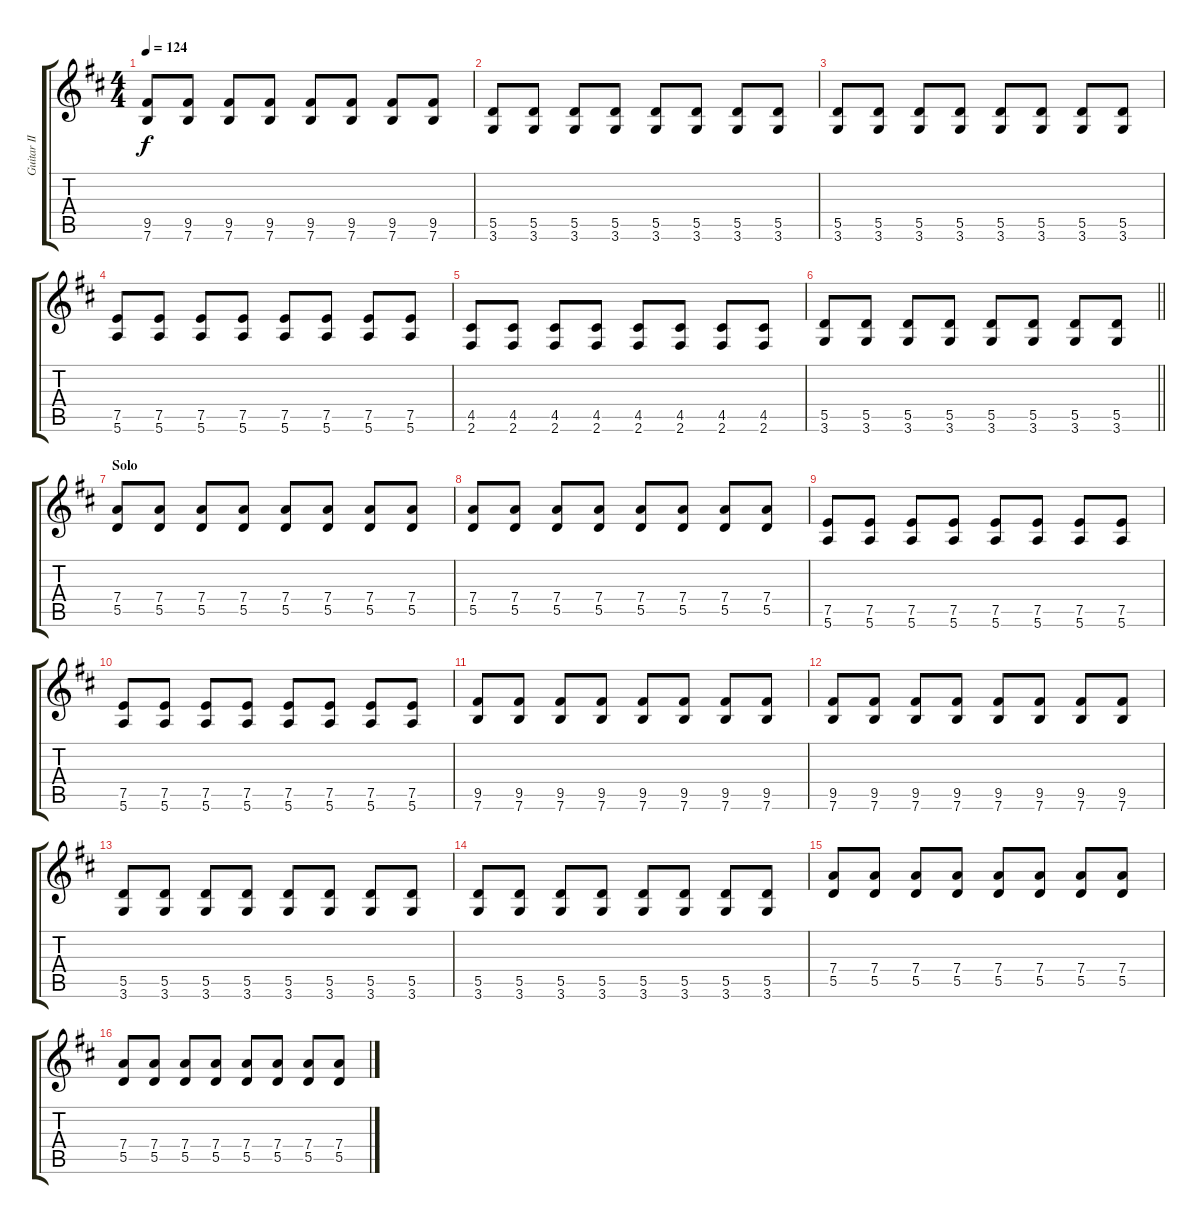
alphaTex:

\track ("Guitar II (Aiji)" "Guitar II ") {instrument distortionguitar}
\staff {score tabs}
\tuning (E4 B3 G3 D3 A2 E2) {hide}
\ts (4 4)
\tempo 124
\clef g2
\ks d
(9.5 7.6).8{dy f} (9.5 7.6).8 (9.5 7.6).8 (9.5 7.6).8 (9.5 7.6).8 (9.5 7.6).8 (9.5 7.6).8 (9.5 7.6).8 |
(5.5 3.6).8 (5.5 3.6).8 (5.5 3.6).8 (5.5 3.6).8 (5.5 3.6).8 (5.5 3.6).8 (5.5 3.6).8 (5.5 3.6).8 |
(5.5 3.6).8 (5.5 3.6).8 (5.5 3.6).8 (5.5 3.6).8 (5.5 3.6).8 (5.5 3.6).8 (5.5 3.6).8 (5.5 3.6).8 |
(7.5 5.6).8 (7.5 5.6).8 (7.5 5.6).8 (7.5 5.6).8 (7.5 5.6).8 (7.5 5.6).8 (7.5 5.6).8 (7.5 5.6).8 |
(4.5 2.6).8 (4.5 2.6).8 (4.5 2.6).8 (4.5 2.6).8 (4.5 2.6).8 (4.5 2.6).8 (4.5 2.6).8 (4.5 2.6).8 |
\barLineRight lightlight
(5.5 3.6).8 (5.5 3.6).8 (5.5 3.6).8 (5.5 3.6).8 (5.5 3.6).8 (5.5 3.6).8 (5.5 3.6).8 (5.5 3.6).8 |
\section ("" "Solo")
(7.4 5.5).8 (7.4 5.5).8 (7.4 5.5).8 (7.4 5.5).8 (7.4 5.5).8 (7.4 5.5).8 (7.4 5.5).8 (7.4 5.5).8 |
(7.4 5.5).8 (7.4 5.5).8 (7.4 5.5).8 (7.4 5.5).8 (7.4 5.5).8 (7.4 5.5).8 (7.4 5.5).8 (7.4 5.5).8 |
(7.5 5.6).8 (7.5 5.6).8 (7.5 5.6).8 (7.5 5.6).8 (7.5 5.6).8 (7.5 5.6).8 (7.5 5.6).8 (7.5 5.6).8 |
(7.5 5.6).8 (7.5 5.6).8 (7.5 5.6).8 (7.5 5.6).8 (7.5 5.6).8 (7.5 5.6).8 (7.5 5.6).8 (7.5 5.6).8 |
(9.5 7.6).8 (9.5 7.6).8 (9.5 7.6).8 (9.5 7.6).8 (9.5 7.6).8 (9.5 7.6).8 (9.5 7.6).8 (9.5 7.6).8 |
(9.5 7.6).8 (9.5 7.6).8 (9.5 7.6).8 (9.5 7.6).8 (9.5 7.6).8 (9.5 7.6).8 (9.5 7.6).8 (9.5 7.6).8 |
(5.5 3.6).8 (5.5 3.6).8 (5.5 3.6).8 (5.5 3.6).8 (5.5 3.6).8 (5.5 3.6).8 (5.5 3.6).8 (5.5 3.6).8 |
(5.5 3.6).8 (5.5 3.6).8 (5.5 3.6).8 (5.5 3.6).8 (5.5 3.6).8 (5.5 3.6).8 (5.5 3.6).8 (5.5 3.6).8 |
(7.4 5.5).8 (7.4 5.5).8 (7.4 5.5).8 (7.4 5.5).8 (7.4 5.5).8 (7.4 5.5).8 (7.4 5.5).8 (7.4 5.5).8 |
(7.4 5.5).8 (7.4 5.5).8 (7.4 5.5).8 (7.4 5.5).8 (7.4 5.5).8 (7.4 5.5).8 (7.4 5.5).8 (7.4 5.5).8
